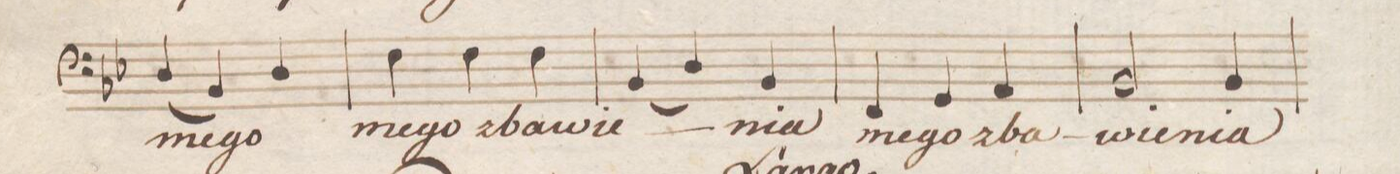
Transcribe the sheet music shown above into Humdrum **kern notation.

**kern	**text	**dynam
*I"Baſso.	*	*
*clefF4	*	*
*k[b-e-]	*	*
*met(C.|)	*	*
*M3/4	*	*
(4D/	me-	.
4BB-/)	.	.
4D/	-go	.
=112	=112	=112
4F\	me-	.
4F\	-go	.
4F\	zba-	.
=113	=113	=113
(4BB-/	-wie-	.
4D/)	.	.
4BB-/	-nia	.
=114	=114	=114
4FF/	me-	.
4GG/	-go	.
4AA/	zba-	.
=115	=115	=115
2BB-/	-wie-	.
4BB-/	-nia	.
=116	=116	=116
*-	*-	*-
